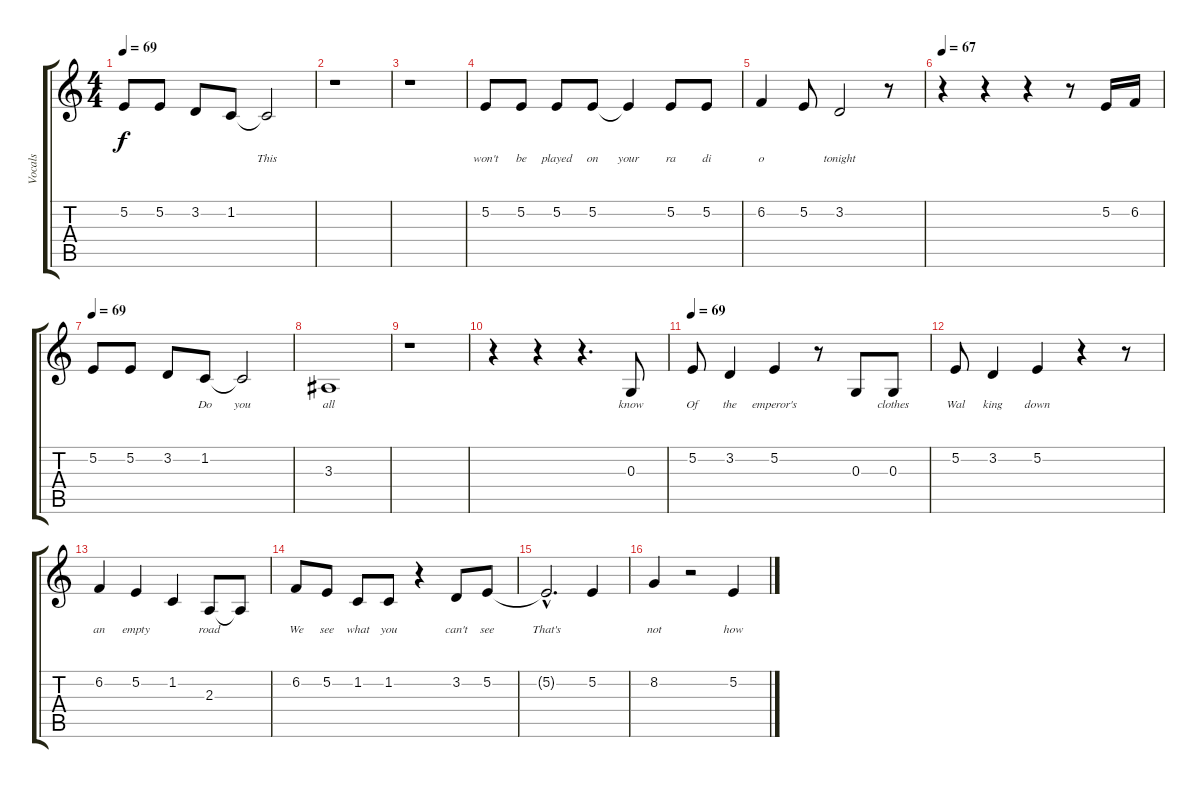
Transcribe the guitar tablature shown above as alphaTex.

\track ("Vocals" "Vocals") {instrument lead1square}
\staff {score tabs}
\tuning (E4 B3 G3 D3 A2 E2) {hide}
\ts (4 4)
\tempo 69
\clef g2
\ks c
5.2.8{lyrics (0 "") lyrics (1 "") lyrics (2 "") lyrics (3 "") lyrics (4 "") dy f} 5.2.8{lyrics (0 "") lyrics (1 "") lyrics (2 "") lyrics (3 "") lyrics (4 "")} 3.2.8{lyrics (0 "") lyrics (1 "") lyrics (2 "") lyrics (3 "") lyrics (4 "")} 1.2.8{lyrics (0 "") lyrics (1 "") lyrics (2 "") lyrics (3 "") lyrics (4 "")} 1.2{t}.2{lyrics (0 "This") lyrics (1 "") lyrics (2 "") lyrics (3 "") lyrics (4 "")} |
r.1 |
r.1 |
5.2.8{lyrics (0 "won't") lyrics (1 "") lyrics (2 "") lyrics (3 "") lyrics (4 "")} 5.2.8{lyrics (0 "be") lyrics (1 "") lyrics (2 "") lyrics (3 "") lyrics (4 "")} 5.2.8{lyrics (0 "played") lyrics (1 "") lyrics (2 "") lyrics (3 "") lyrics (4 "")} 5.2.8{lyrics (0 "on") lyrics (1 "") lyrics (2 "") lyrics (3 "") lyrics (4 "")} 5.2{t}.4{lyrics (0 "your") lyrics (1 "") lyrics (2 "") lyrics (3 "") lyrics (4 "")} 5.2.8{lyrics (0 "ra") lyrics (1 "") lyrics (2 "") lyrics (3 "") lyrics (4 "")} 5.2.8{lyrics (0 "di") lyrics (1 "") lyrics (2 "") lyrics (3 "") lyrics (4 "")} |
6.2.4{lyrics (0 "o") lyrics (1 "") lyrics (2 "") lyrics (3 "") lyrics (4 "")} 5.2.8{lyrics (0 "") lyrics (1 "") lyrics (2 "") lyrics (3 "") lyrics (4 "")} 3.2.2{lyrics (0 "tonight") lyrics (1 "") lyrics (2 "") lyrics (3 "") lyrics (4 "")} r.8 |
\tempo 67
r.4 r.4 r.4 r.8 5.2.16{lyrics (0 "") lyrics (1 "") lyrics (2 "") lyrics (3 "") lyrics (4 "")} 6.2.16{lyrics (0 "") lyrics (1 "") lyrics (2 "") lyrics (3 "") lyrics (4 "")} |
\tempo 69
5.2.8{lyrics (0 "") lyrics (1 "") lyrics (2 "") lyrics (3 "") lyrics (4 "")} 5.2.8{lyrics (0 "") lyrics (1 "") lyrics (2 "") lyrics (3 "") lyrics (4 "")} 3.2.8{lyrics (0 "") lyrics (1 "") lyrics (2 "") lyrics (3 "") lyrics (4 "")} 1.2.8{lyrics (0 "Do") lyrics (1 "") lyrics (2 "") lyrics (3 "") lyrics (4 "")} 1.2{t}.2{lyrics (0 "you") lyrics (1 "") lyrics (2 "") lyrics (3 "") lyrics (4 "")} |
3.3.1{lyrics (0 "all") lyrics (1 "") lyrics (2 "") lyrics (3 "") lyrics (4 "")} |
r.1 |
r.4 r.4 r.4{d} 0.3.8{lyrics (0 "know") lyrics (1 "") lyrics (2 "") lyrics (3 "") lyrics (4 "")} |
\tempo 69
5.2.8{lyrics (0 "Of") lyrics (1 "") lyrics (2 "") lyrics (3 "") lyrics (4 "")} 3.2.4{lyrics (0 "the") lyrics (1 "") lyrics (2 "") lyrics (3 "") lyrics (4 "")} 5.2.4{lyrics (0 "emperor's") lyrics (1 "") lyrics (2 "") lyrics (3 "") lyrics (4 "")} r.8 0.3.8{lyrics (0 "") lyrics (1 "") lyrics (2 "") lyrics (3 "") lyrics (4 "")} 0.3.8{lyrics (0 "clothes") lyrics (1 "") lyrics (2 "") lyrics (3 "") lyrics (4 "")} |
5.2.8{lyrics (0 "Wal") lyrics (1 "") lyrics (2 "") lyrics (3 "") lyrics (4 "")} 3.2.4{lyrics (0 "king") lyrics (1 "") lyrics (2 "") lyrics (3 "") lyrics (4 "")} 5.2.4{lyrics (0 "down") lyrics (1 "") lyrics (2 "") lyrics (3 "") lyrics (4 "")} r.4 r.8 |
6.2.4{lyrics (0 "an") lyrics (1 "") lyrics (2 "") lyrics (3 "") lyrics (4 "")} 5.2.4{lyrics (0 "empty") lyrics (1 "") lyrics (2 "") lyrics (3 "") lyrics (4 "")} 1.2.4{lyrics (0 "") lyrics (1 "") lyrics (2 "") lyrics (3 "") lyrics (4 "")} 2.3.8{lyrics (0 "road") lyrics (1 "") lyrics (2 "") lyrics (3 "") lyrics (4 "")} 2.3{t}.8{lyrics (0 "") lyrics (1 "") lyrics (2 "") lyrics (3 "") lyrics (4 "")} |
6.2.8{lyrics (0 "We") lyrics (1 "") lyrics (2 "") lyrics (3 "") lyrics (4 "")} 5.2.8{lyrics (0 "see") lyrics (1 "") lyrics (2 "") lyrics (3 "") lyrics (4 "")} 1.2.8{lyrics (0 "what") lyrics (1 "") lyrics (2 "") lyrics (3 "") lyrics (4 "")} 1.2.8{lyrics (0 "you") lyrics (1 "") lyrics (2 "") lyrics (3 "") lyrics (4 "")} r.4 3.2.8{lyrics (0 "can't") lyrics (1 "") lyrics (2 "") lyrics (3 "") lyrics (4 "")} 5.2.8{lyrics (0 "see") lyrics (1 "") lyrics (2 "") lyrics (3 "") lyrics (4 "")} |
5.2{hac t}.2{d lyrics (0 "That's") lyrics (1 "") lyrics (2 "") lyrics (3 "") lyrics (4 "")} 5.2.4{lyrics (0 "") lyrics (1 "") lyrics (2 "") lyrics (3 "") lyrics (4 "")} |
8.2.4{lyrics (0 "not") lyrics (1 "") lyrics (2 "") lyrics (3 "") lyrics (4 "")} r.2 5.2.4{lyrics (0 "how") lyrics (1 "") lyrics (2 "") lyrics (3 "") lyrics (4 "")}
